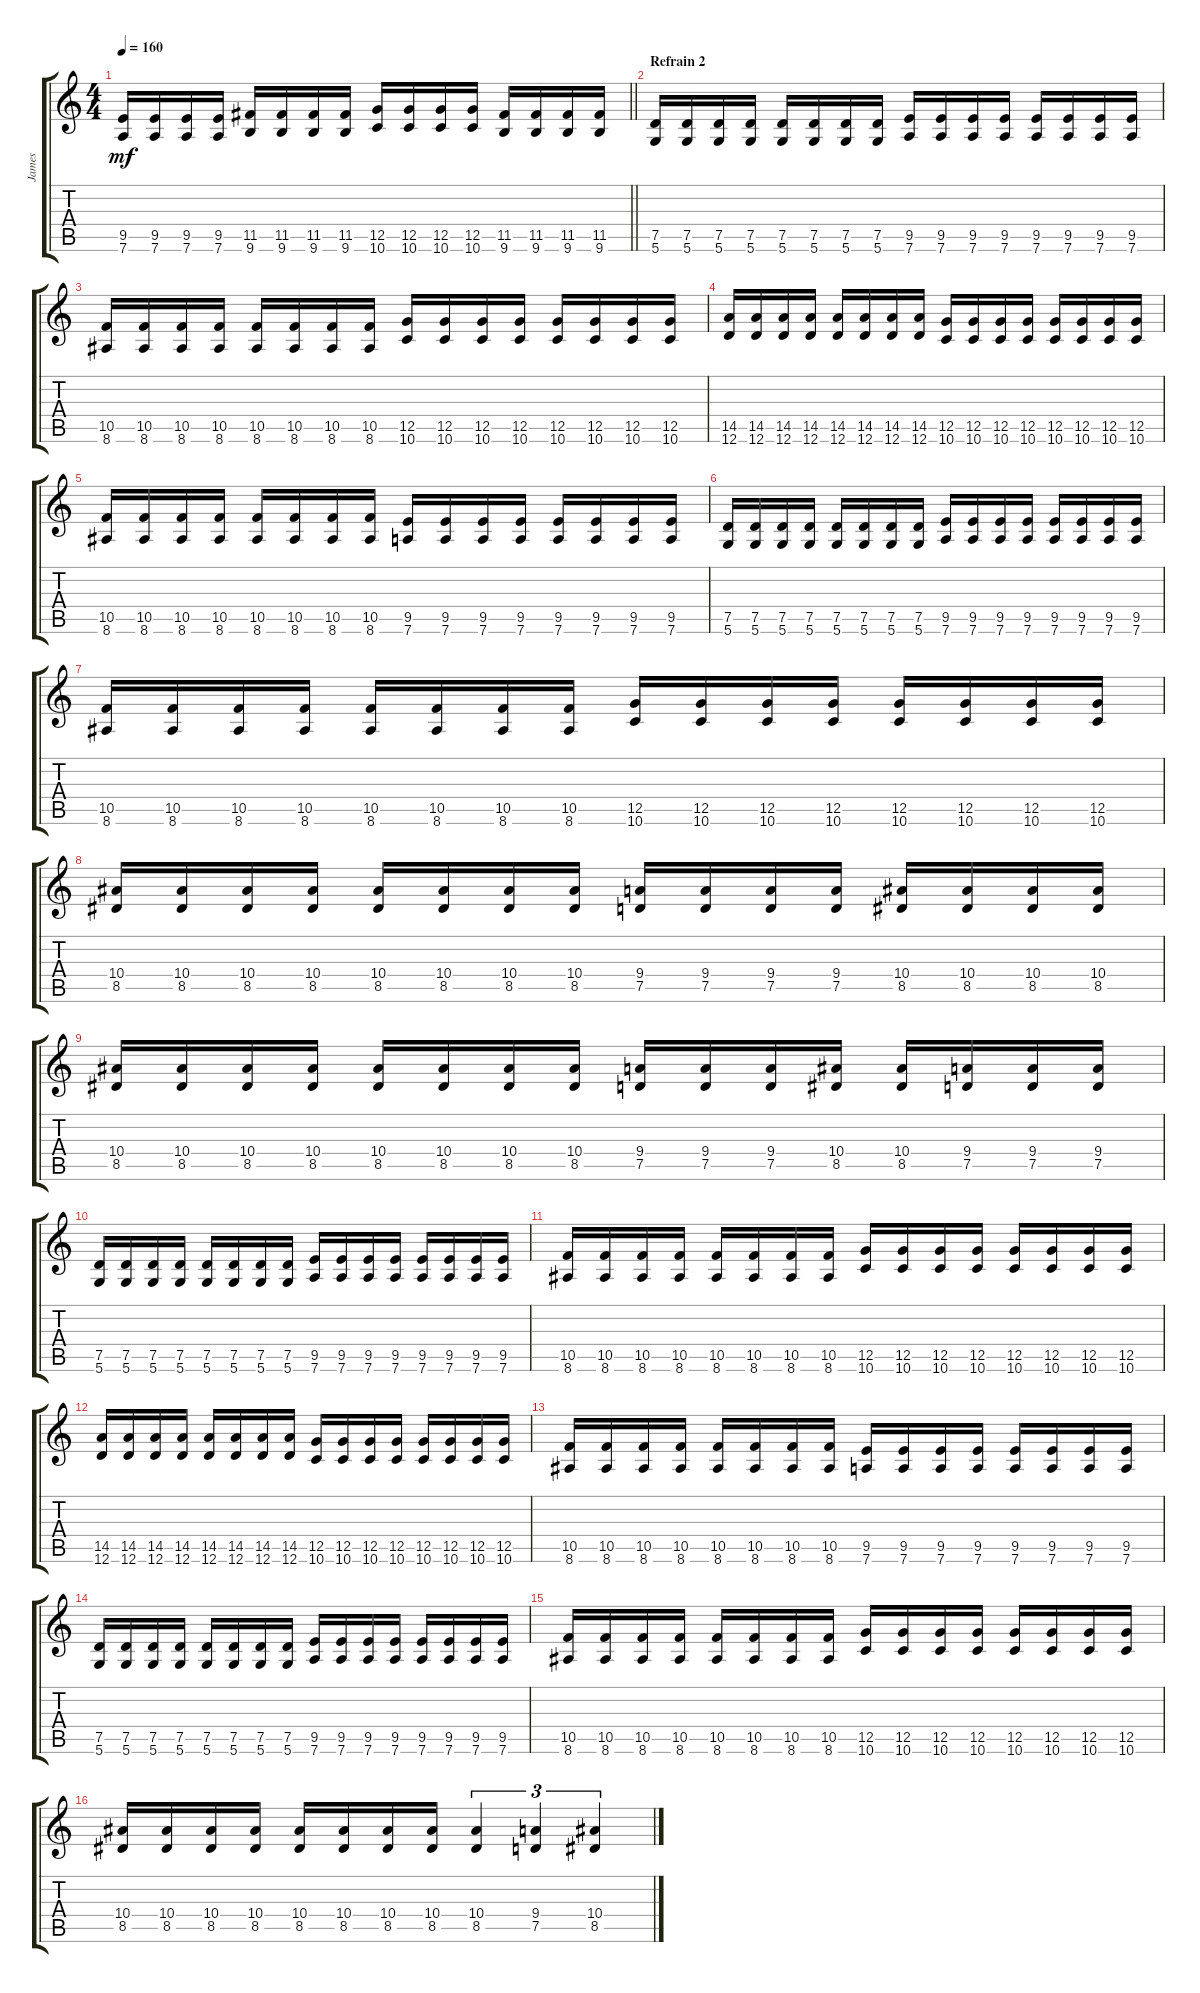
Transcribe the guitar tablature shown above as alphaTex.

\track ("James" "James") {instrument distortionguitar}
\staff {score tabs}
\tuning (D4 A3 F3 C3 G2 D2) {hide}
\ts (4 4)
\tempo 160
\clef g2
\barLineRight lightlight
\ks c
(9.5 7.6).16{dy mf} (9.5 7.6).16 (9.5 7.6).16 (9.5 7.6).16 (11.5 9.6).16 (11.5 9.6).16 (11.5 9.6).16 (11.5 9.6).16 (12.5 10.6).16 (12.5 10.6).16 (12.5 10.6).16 (12.5 10.6).16 (11.5 9.6).16 (11.5 9.6).16 (11.5 9.6).16 (11.5 9.6).16 |
\section ("" "Refrain 2")
(7.5 5.6).16 (7.5 5.6).16 (7.5 5.6).16 (7.5 5.6).16 (7.5 5.6).16 (7.5 5.6).16 (7.5 5.6).16 (7.5 5.6).16 (9.5 7.6).16 (9.5 7.6).16 (9.5 7.6).16 (9.5 7.6).16 (9.5 7.6).16 (9.5 7.6).16 (9.5 7.6).16 (9.5 7.6).16 |
(10.5 8.6).16 (10.5 8.6).16 (10.5 8.6).16 (10.5 8.6).16 (10.5 8.6).16 (10.5 8.6).16 (10.5 8.6).16 (10.5 8.6).16 (12.5 10.6).16 (12.5 10.6).16 (12.5 10.6).16 (12.5 10.6).16 (12.5 10.6).16 (12.5 10.6).16 (12.5 10.6).16 (12.5 10.6).16 |
(14.5 12.6).16 (14.5 12.6).16 (14.5 12.6).16 (14.5 12.6).16 (14.5 12.6).16 (14.5 12.6).16 (14.5 12.6).16 (14.5 12.6).16 (12.5 10.6).16 (12.5 10.6).16 (12.5 10.6).16 (12.5 10.6).16 (12.5 10.6).16 (12.5 10.6).16 (12.5 10.6).16 (12.5 10.6).16 |
(10.5 8.6).16 (10.5 8.6).16 (10.5 8.6).16 (10.5 8.6).16 (10.5 8.6).16 (10.5 8.6).16 (10.5 8.6).16 (10.5 8.6).16 (9.5 7.6).16 (9.5 7.6).16 (9.5 7.6).16 (9.5 7.6).16 (9.5 7.6).16 (9.5 7.6).16 (9.5 7.6).16 (9.5 7.6).16 |
(7.5 5.6).16 (7.5 5.6).16 (7.5 5.6).16 (7.5 5.6).16 (7.5 5.6).16 (7.5 5.6).16 (7.5 5.6).16 (7.5 5.6).16 (9.5 7.6).16 (9.5 7.6).16 (9.5 7.6).16 (9.5 7.6).16 (9.5 7.6).16 (9.5 7.6).16 (9.5 7.6).16 (9.5 7.6).16 |
(10.5 8.6).16 (10.5 8.6).16 (10.5 8.6).16 (10.5 8.6).16 (10.5 8.6).16 (10.5 8.6).16 (10.5 8.6).16 (10.5 8.6).16 (12.5 10.6).16 (12.5 10.6).16 (12.5 10.6).16 (12.5 10.6).16 (12.5 10.6).16 (12.5 10.6).16 (12.5 10.6).16 (12.5 10.6).16 |
(10.4 8.5).16 (10.4 8.5).16 (10.4 8.5).16 (10.4 8.5).16 (10.4 8.5).16 (10.4 8.5).16 (10.4 8.5).16 (10.4 8.5).16 (9.4 7.5).16 (9.4 7.5).16 (9.4 7.5).16 (9.4 7.5).16 (10.4 8.5).16 (10.4 8.5).16 (10.4 8.5).16 (10.4 8.5).16 |
(10.4 8.5).16 (10.4 8.5).16 (10.4 8.5).16 (10.4 8.5).16 (10.4 8.5).16 (10.4 8.5).16 (10.4 8.5).16 (10.4 8.5).16 (9.4 7.5).16 (9.4 7.5).16 (9.4 7.5).16 (10.4 8.5).16 (10.4 8.5).16 (9.4 7.5).16 (9.4 7.5).16 (9.4 7.5).16 |
(7.5 5.6).16 (7.5 5.6).16 (7.5 5.6).16 (7.5 5.6).16 (7.5 5.6).16 (7.5 5.6).16 (7.5 5.6).16 (7.5 5.6).16 (9.5 7.6).16 (9.5 7.6).16 (9.5 7.6).16 (9.5 7.6).16 (9.5 7.6).16 (9.5 7.6).16 (9.5 7.6).16 (9.5 7.6).16 |
(10.5 8.6).16 (10.5 8.6).16 (10.5 8.6).16 (10.5 8.6).16 (10.5 8.6).16 (10.5 8.6).16 (10.5 8.6).16 (10.5 8.6).16 (12.5 10.6).16 (12.5 10.6).16 (12.5 10.6).16 (12.5 10.6).16 (12.5 10.6).16 (12.5 10.6).16 (12.5 10.6).16 (12.5 10.6).16 |
(14.5 12.6).16 (14.5 12.6).16 (14.5 12.6).16 (14.5 12.6).16 (14.5 12.6).16 (14.5 12.6).16 (14.5 12.6).16 (14.5 12.6).16 (12.5 10.6).16 (12.5 10.6).16 (12.5 10.6).16 (12.5 10.6).16 (12.5 10.6).16 (12.5 10.6).16 (12.5 10.6).16 (12.5 10.6).16 |
(10.5 8.6).16 (10.5 8.6).16 (10.5 8.6).16 (10.5 8.6).16 (10.5 8.6).16 (10.5 8.6).16 (10.5 8.6).16 (10.5 8.6).16 (9.5 7.6).16 (9.5 7.6).16 (9.5 7.6).16 (9.5 7.6).16 (9.5 7.6).16 (9.5 7.6).16 (9.5 7.6).16 (9.5 7.6).16 |
(7.5 5.6).16 (7.5 5.6).16 (7.5 5.6).16 (7.5 5.6).16 (7.5 5.6).16 (7.5 5.6).16 (7.5 5.6).16 (7.5 5.6).16 (9.5 7.6).16 (9.5 7.6).16 (9.5 7.6).16 (9.5 7.6).16 (9.5 7.6).16 (9.5 7.6).16 (9.5 7.6).16 (9.5 7.6).16 |
(10.5 8.6).16 (10.5 8.6).16 (10.5 8.6).16 (10.5 8.6).16 (10.5 8.6).16 (10.5 8.6).16 (10.5 8.6).16 (10.5 8.6).16 (12.5 10.6).16 (12.5 10.6).16 (12.5 10.6).16 (12.5 10.6).16 (12.5 10.6).16 (12.5 10.6).16 (12.5 10.6).16 (12.5 10.6).16 |
(10.4 8.5).16 (10.4 8.5).16 (10.4 8.5).16 (10.4 8.5).16 (10.4 8.5).16 (10.4 8.5).16 (10.4 8.5).16 (10.4 8.5).16 (10.4 8.5).4{tu (3 2)} (9.4 7.5).4{tu (3 2)} (10.4 8.5).4{tu (3 2)}
